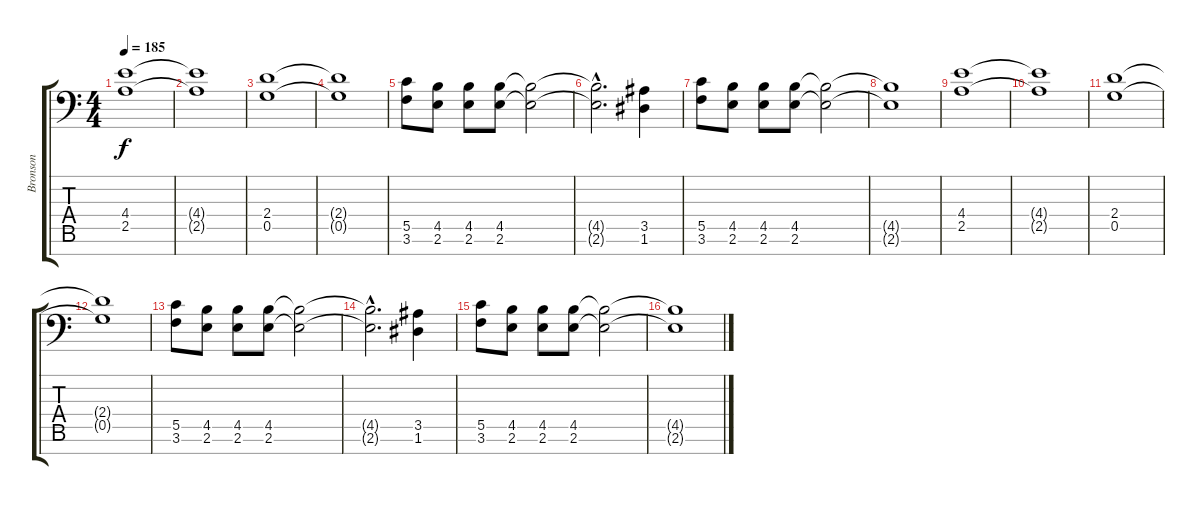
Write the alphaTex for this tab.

\track ("Bronson" "Bronson") {instrument distortionguitar}
\staff {score tabs}
\tuning (D4 A3 F3 C3 G2 D2 A1) {hide}
\ts (4 4)
\tempo 185
\clef f4
\ks c
(4.4 2.5).1{dy f} |
(4.4{t} 2.5{t}).1 |
(2.4 0.5).1 |
(2.4{t} 0.5{t}).1 |
(5.5 3.6).8 (4.5 2.6).8 (4.5 2.6).8 (4.5 2.6).8 (4.5{t} 2.6{t}).2 |
(4.5{hac t} 2.6{hac t}).2{d} (3.5 1.6).4 |
(5.5 3.6).8 (4.5 2.6).8 (4.5 2.6).8 (4.5 2.6).8 (4.5{t} 2.6{t}).2 |
(4.5{t} 2.6{t}).1 |
(4.4 2.5).1 |
(4.4{t} 2.5{t}).1 |
(2.4 0.5).1 |
(2.4{t} 0.5{t}).1 |
(5.5 3.6).8 (4.5 2.6).8 (4.5 2.6).8 (4.5 2.6).8 (4.5{t} 2.6{t}).2 |
(4.5{hac t} 2.6{hac t}).2{d} (3.5 1.6).4 |
(5.5 3.6).8 (4.5 2.6).8 (4.5 2.6).8 (4.5 2.6).8 (4.5{t} 2.6{t}).2 |
(4.5{t} 2.6{t}).1
